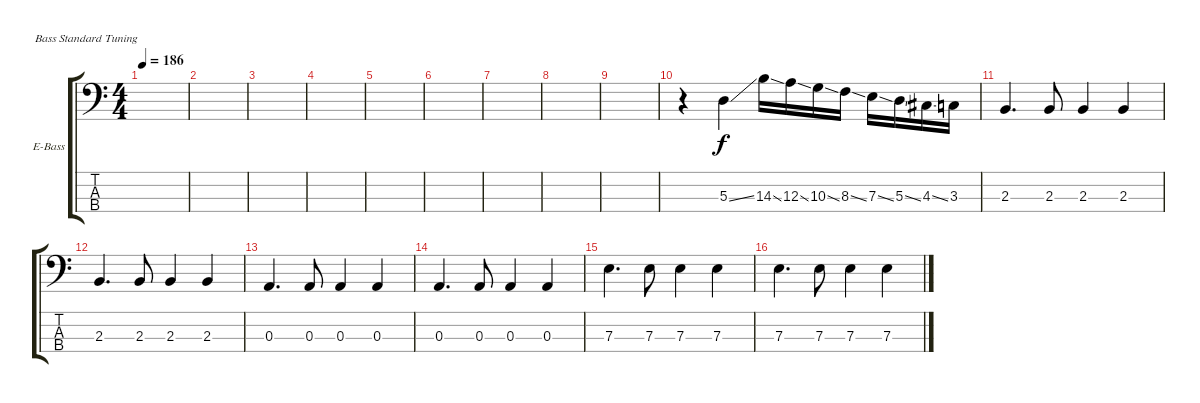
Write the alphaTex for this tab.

\defaultSystemsLayout 4
\bracketExtendMode groupsimilarinstruments
\firstSystemTrackNameOrientation horizontal
\otherSystemsTrackNameOrientation horizontal
\track ("Bass" "E-Bass") {instrument electricbassfinger}
\staff {score tabs}
\tuning (G2 D2 A1 E1)
\ts (4 4)
\tempo 186
\clef f4
\ks c
|
|
|
|
|
|
|
|
|
r.4 5.3{ss}.4 14.3{ss}.16 12.3{ss}.16 10.3{ss}.16 8.3{ss}.16 7.3{ss}.16 5.3{ss}.16 4.3{ss}.16 3.3.16 |
2.3.4{d} 2.3.8 2.3.4 2.3.4 |
2.3.4{d} 2.3.8 2.3.4 2.3.4 |
0.3.4{d} 0.3.8 0.3.4 0.3.4 |
0.3.4{d} 0.3.8 0.3.4 0.3.4 |
7.3.4{d} 7.3.8 7.3.4 7.3.4 |
7.3.4{d} 7.3.8 7.3.4 7.3.4
